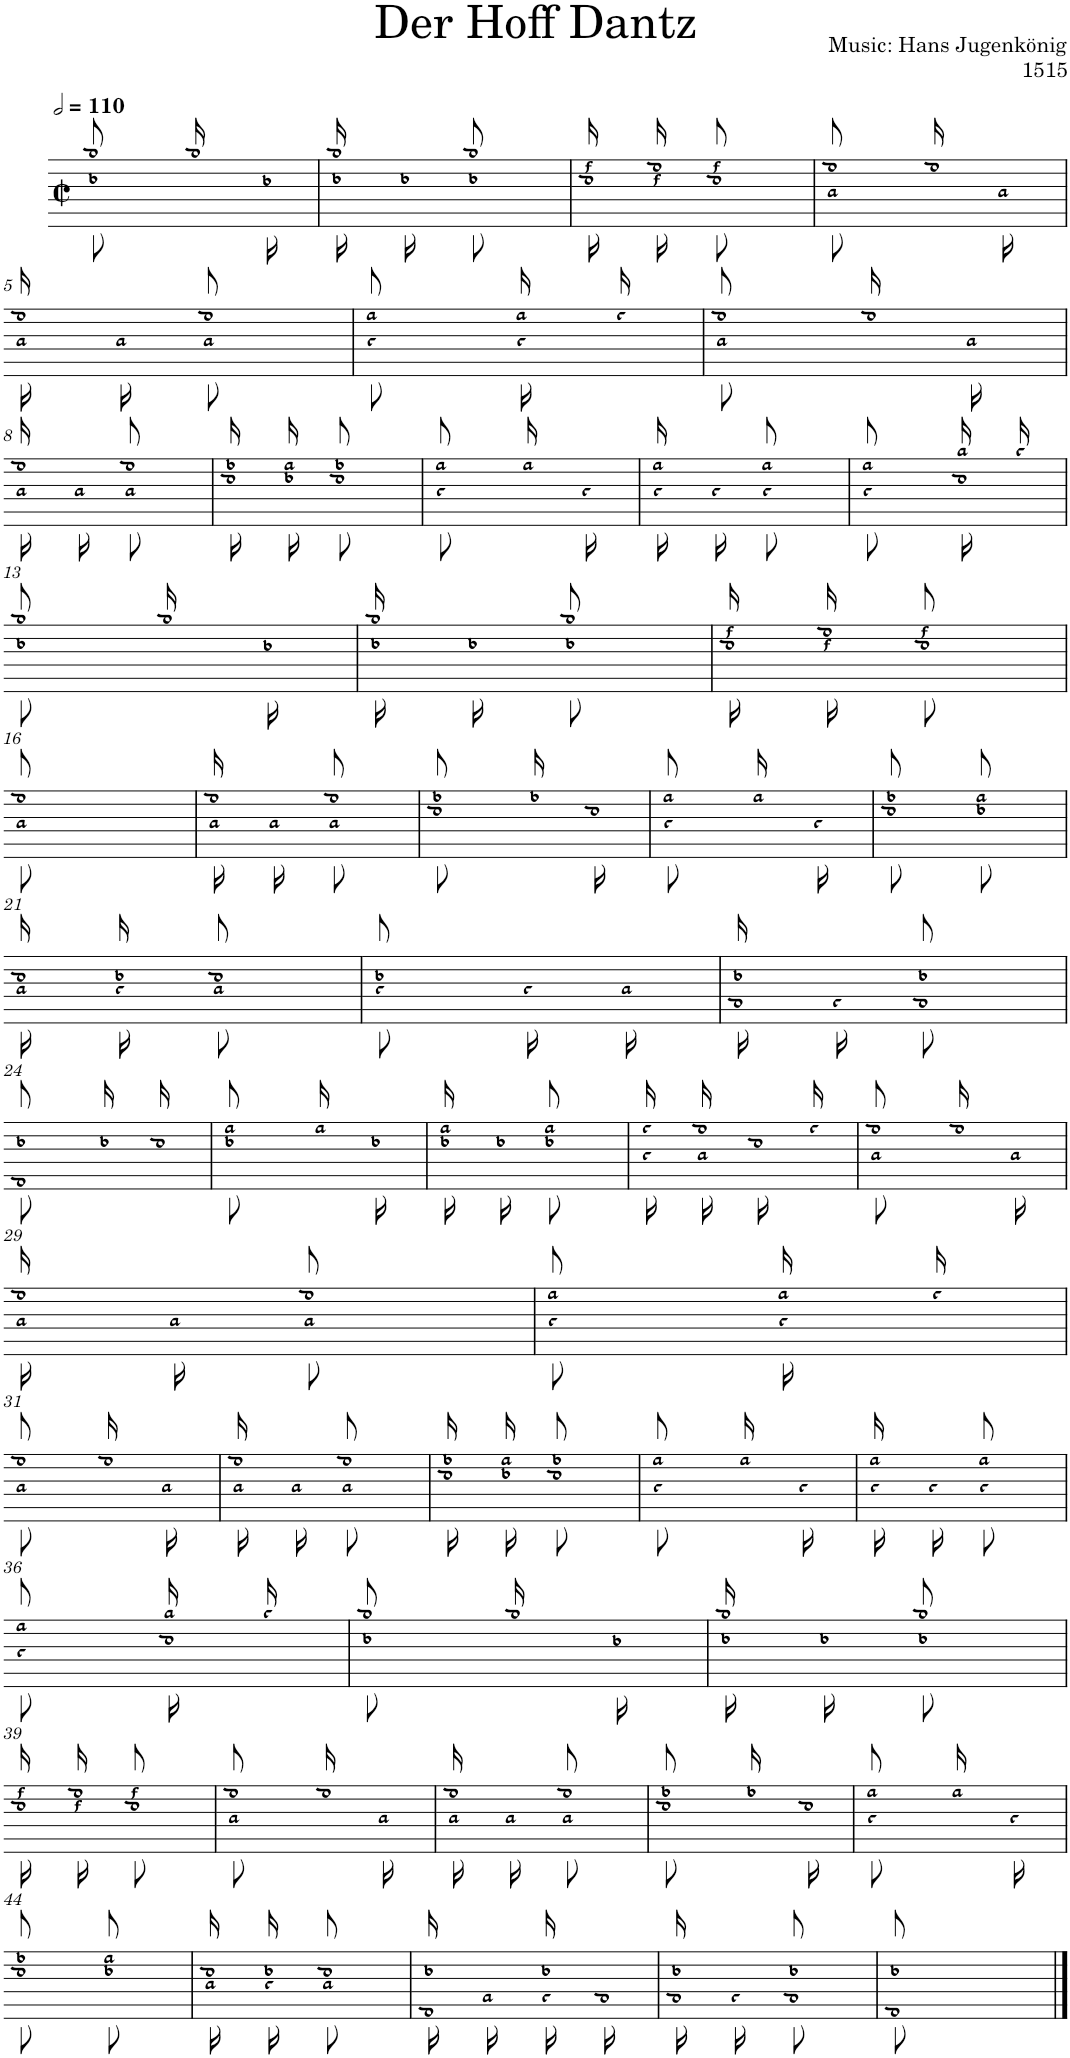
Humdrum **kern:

**kern
*part1
*staff1
*I"Lute
*I'Lte
*stria6
*k[b-e-]
*M2/2
*met(c|)
*MM220
=1
*^
8b-/	8B-\
8r	8r
8r	8r
8r	8r
16b-/	16r
16r	16r
16r	16r
16r	16r
16r	16B-\
16r	16r
8r	8r
=2	=2
16b-/	16B-\
16r	16r
16r	16r
16r	16r
16r	16B-\
16r	16r
16r	16r
16r	16r
8b-/	8B-\
8r	8r
8r	8r
8r	8r
=3	=3
16g/	16c\
16r	16r
16r	16r
16r	16r
16f/	16d\
16r	16r
8r	8r
8g/	8c\
8r	8r
8r	8r
8r	8r
=4	=4
8f/	8F\
8r	8r
8r	8r
8r	8r
16f/	16r
16r	16r
16r	16r
16r	16r
16r	16F\
16r	16r
16r	16r
16r	16r
!!LO:LB:g=z	!!
=5	=5
16f/	16F\
16r	16r
16r	16r
16r	16r
16r	16F\
16r	16r
8r	8r
8f/	8F\
8r	8r
8r	8r
8r	8r
=6	=6
8d/	8G\
8r	8r
8r	8r
8r	8r
16d/	16G\
16r	16r
16r	16r
16r	16r
16e/	16r
16r	16r
8r	8r
=7	=7
8f/	8F\
8r	8r
8r	8r
8r	8r
16f/	16r
16r	16r
16r	16r
16r	16r
16r	16F\
16r	16r
16r	16r
16r	16r
!!LO:LB:g=z	!!
=8	=8
16f/	16F\
16r	16r
16r	16r
16r	16r
16r	16F\
16r	16r
8r	8r
8f/	8F\
8r	8r
8r	8r
8r	8r
=9	=9
16e-/	16c\
16r	16r
16r	16r
16r	16r
16d/	16B-\
16r	16r
8r	8r
8e-/	8c\
8r	8r
8r	8r
8r	8r
=10	=10
8d/	8G\
8r	8r
8r	8r
8r	8r
16d/	16r
16r	16r
16r	16r
16r	16r
16r	16G\
16r	16r
16r	16r
16r	16r
=11	=11
16d/	16G\
16r	16r
16r	16r
16r	16r
16r	16G\
16r	16r
8r	8r
8d/	8G\
8r	8r
8r	8r
8r	8r
=12	=12
8d/	8G\
8r	8r
8r	8r
16r	16r
16r	16r
16g/	16c\
16r	16r
16r	16r
16r	16r
16a/	16r
16r	16r
8r	8r
!!LO:LB:g=z	!!
=13	=13
8b-/	8B-\
8r	8r
8r	8r
8r	8r
16b-/	16r
16r	16r
16r	16r
16r	16r
16r	16B-\
16r	16r
16r	16r
16r	16r
=14	=14
16b-/	16B-\
16r	16r
16r	16r
16r	16r
16r	16B-\
16r	16r
16r	16r
16r	16r
8b-/	8B-\
8r	8r
8r	8r
8r	8r
=15	=15
16g/	16c\
16r	16r
16r	16r
16r	16r
16f/	16d\
16r	16r
16r	16r
16r	16r
8g/	8c\
8r	8r
8r	8r
8r	8r
!!LO:LB:g=z	!!
=16	=16
8f/	8F\
8r	8r
8r	8r
8r	8r
8r	8r
8r	8r
8r	8r
8r	8r
=17	=17
16f/	16F\
16r	16r
16r	16r
16r	16r
16r	16F\
16r	16r
16r	16r
16r	16r
8f/	8F\
8r	8r
8r	8r
8r	8r
=18	=18
8e-/	8c\
8r	8r
8r	8r
16r	16r
16r	16r
16e-/	16r
16r	16r
16r	16r
16r	16r
16r	16c\
16r	16r
16r	16r
16r	16r
=19	=19
8d/	8G\
8r	8r
8r	8r
8r	8r
16d/	16r
16r	16r
16r	16r
16r	16r
16r	16G\
16r	16r
16r	16r
16r	16r
=20	=20
8e-/	8c\
8r	8r
8r	8r
8r	8r
8d/	8B-\
8r	8r
8r	8r
8r	8r
!!LO:LB:g=z	!!
=21	=21
16c/	16F\
16r	16r
16r	16r
16r	16r
16B-/	16G\
16r	16r
16r	16r
16r	16r
8c/	8F\
8r	8r
8r	8r
8r	8r
=22	=22
8B-/	8G\
8r	8r
8r	8r
8r	8r
16r	16G\
16r	16r
16r	16r
16r	16r
16r	16F\
16r	16r
8r	16r
.	16r
=23	=23
16B-/	16E-\
16r	16r
16r	16r
16r	16r
16r	16D\
16r	16r
8r	8r
8B-/	8E-\
8r	8r
8r	8r
8r	8r
!!LO:LB:g=z	!!
=24	=24
8B-/	8BB-\
8r	8r
8r	8r
8r	8r
16B-/	16r
16r	16r
16r	16r
16r	16r
16c/	16r
16r	16r
16r	8r
16r	.
=25	=25
8d/	8B-\
8r	8r
8r	8r
16r	16r
16r	16r
16d/	16r
16r	16r
16r	16r
16r	16r
16r	16B-\
16r	16r
16r	16r
16r	16r
=26	=26
16d/	16B-\
16r	16r
16r	16r
16r	16r
16r	16B-\
16r	16r
8r	8r
8d/	8B-\
8r	8r
8r	8r
8r	8r
=27	=27
16e/	16G\
16r	16r
16r	16r
16r	16r
16f/	16F\
16r	16r
16r	16r
16r	16r
16r	16c\
16r	16r
16r	16r
16r	16r
16e/	16r
16r	16r
8r	8r
=28	=28
8f/	8F\
8r	8r
8r	8r
8r	8r
16f/	16r
16r	16r
16r	16r
16r	16r
16r	16F\
16r	16r
16r	16r
16r	16r
!!LO:LB:g=z	!!
=29	=29
16f/	16F\
16r	16r
16r	16r
16r	16r
16r	16F\
16r	16r
8r	8r
8f/	8F\
8r	8r
8r	8r
8r	8r
=30	=30
8d/	8G\
8r	8r
8r	8r
8r	8r
16d/	16G\
16r	16r
16r	16r
16r	16r
16e/	16r
16r	16r
8r	8r
!!LO:LB:g=z	!!
=31	=31
8f/	8F\
8r	8r
8r	8r
8r	8r
16f/	16r
16r	16r
16r	16r
16r	16r
16r	16F\
16r	16r
16r	16r
16r	16r
=32	=32
16f/	16F\
16r	16r
16r	16r
16r	16r
16r	16F\
16r	16r
8r	8r
8f/	8F\
8r	8r
8r	8r
8r	8r
=33	=33
16e-/	16c\
16r	16r
16r	16r
16r	16r
16d/	16B-\
16r	16r
8r	8r
8e-/	8c\
8r	8r
8r	8r
8r	8r
=34	=34
8d/	8G\
8r	8r
8r	8r
8r	8r
16d/	16r
16r	16r
16r	16r
16r	16r
16r	16G\
16r	16r
16r	16r
16r	16r
=35	=35
16d/	16G\
16r	16r
16r	16r
16r	16r
16r	16G\
16r	16r
8r	8r
8d/	8G\
8r	8r
8r	8r
8r	8r
!!LO:LB:g=z	!!
=36	=36
8d/	8G\
8r	8r
8r	8r
8r	8r
16g/	16c\
16r	16r
16r	16r
16r	16r
16a/	16r
16r	16r
8r	8r
=37	=37
8b-/	8B-\
8r	8r
8r	8r
8r	8r
16b-/	16r
16r	16r
16r	16r
16r	16r
16r	16B-\
16r	16r
16r	16r
16r	16r
=38	=38
16b-/	16B-\
16r	16r
16r	16r
16r	16r
16r	16B-\
16r	16r
16r	16r
16r	16r
8b-/	8B-\
8r	8r
8r	8r
8r	8r
!!LO:LB:g=z	!!
=39	=39
16g/	16c\
16r	16r
16r	16r
16r	16r
16f/	16d\
16r	16r
16r	16r
16r	16r
8g/	8c\
8r	8r
8r	8r
8r	8r
=40	=40
8f/	8F\
8r	8r
8r	8r
16r	16r
16r	16r
16f/	16r
16r	16r
16r	16r
16r	16r
16r	16F\
16r	16r
16r	16r
16r	16r
=41	=41
16f/	16F\
16r	16r
16r	16r
16r	16r
16r	16F\
16r	16r
16r	16r
16r	16r
8f/	8F\
8r	8r
8r	8r
8r	8r
=42	=42
8e-/	8c\
8r	8r
8r	8r
8r	8r
16e-/	16r
16r	16r
16r	16r
16r	16r
16r	16c\
16r	16r
8r	8r
=43	=43
8d/	8G\
8r	8r
8r	8r
8r	8r
16d/	16r
16r	16r
16r	16r
16r	16r
16r	16G\
16r	16r
16r	16r
16r	16r
!!LO:LB:g=z	!!
=44	=44
8e-/	8c\
8r	8r
8r	8r
8r	8r
8d/	8B-\
8r	8r
8r	8r
8r	8r
=45	=45
16c/	16F\
16r	16r
16r	16r
16r	16r
16B-/	16G\
16r	16r
16r	16r
16r	16r
8c/	8F\
8r	8r
8r	8r
8r	8r
=46	=46
16B-/	16BB-\
16r	16r
16r	16r
16r	16r
16r	16C\
16r	16r
16r	16r
16r	16r
16B-/	16D\
16r	16r
16r	16r
16r	16r
16r	16E-\
16r	16r
16r	16r
16r	16r
=47	=47
16B-/	16E-\
16r	16r
16r	16r
16r	16r
16r	16D\
16r	16r
16r	16r
16r	16r
8B-/	8E-\
8r	8r
8r	8r
8r	8r
=48	=48
8B-/	8BB-\
8r	8r
8r	8r
8r	8r
8r	8r
8r	8r
4r	4r
*v	*v
==
*-
